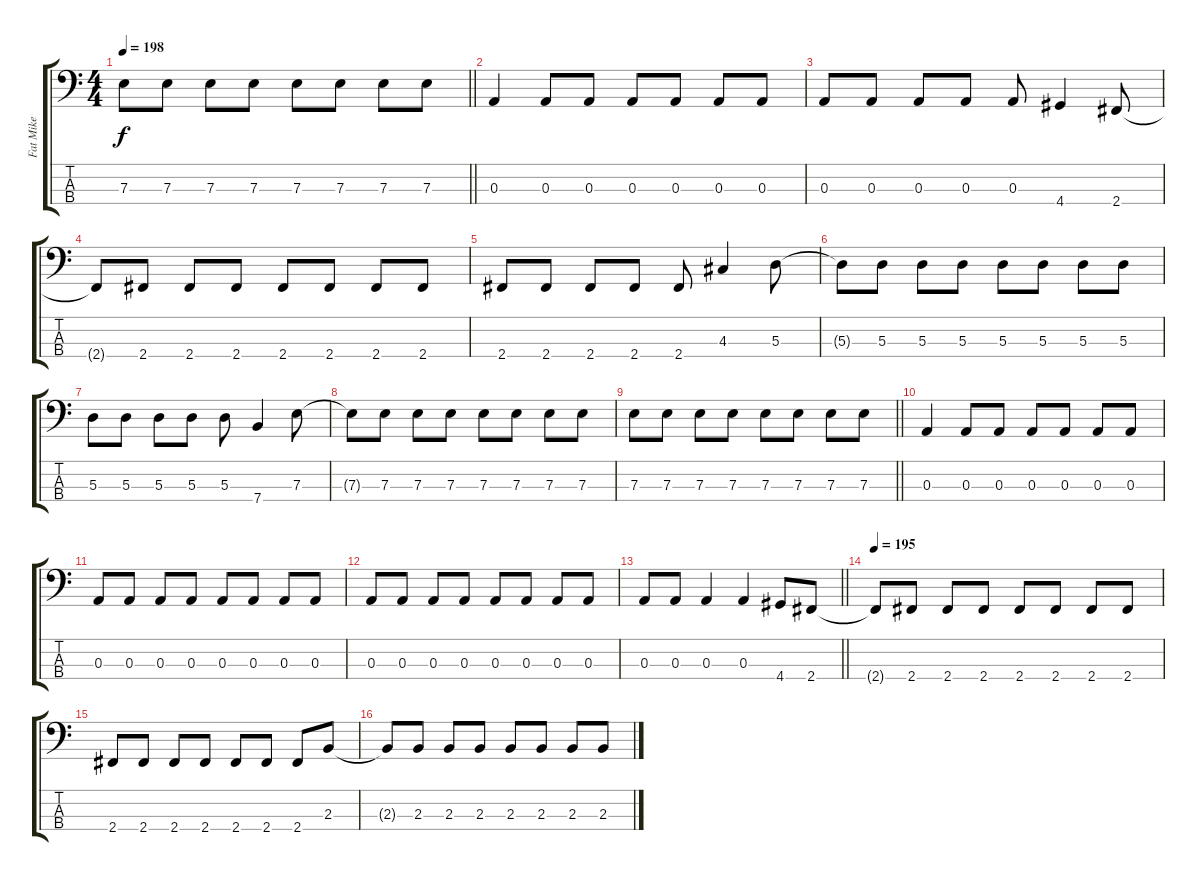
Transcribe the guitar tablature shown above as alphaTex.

\track ("Fat Mike" "Fat Mike") {instrument electricbasspick}
\staff {score tabs}
\tuning (G2 D2 A1 E1) {hide}
\ts (4 4)
\tempo 198
\clef f4
\barLineRight lightlight
\ks c
7.3.8{dy f} 7.3.8 7.3.8 7.3.8 7.3.8 7.3.8 7.3.8 7.3.8 |
0.3.4 0.3.8 0.3.8 0.3.8 0.3.8 0.3.8 0.3.8 |
0.3.8 0.3.8 0.3.8 0.3.8 0.3.8 4.4.4 2.4.8 |
2.4{t}.8 2.4.8 2.4.8 2.4.8 2.4.8 2.4.8 2.4.8 2.4.8 |
2.4.8 2.4.8 2.4.8 2.4.8 2.4.8 4.3.4 5.3.8 |
5.3{t}.8 5.3.8 5.3.8 5.3.8 5.3.8 5.3.8 5.3.8 5.3.8 |
5.3.8 5.3.8 5.3.8 5.3.8 5.3.8 7.4.4 7.3.8 |
7.3{t}.8 7.3.8 7.3.8 7.3.8 7.3.8 7.3.8 7.3.8 7.3.8 |
\barLineRight lightlight
7.3.8 7.3.8 7.3.8 7.3.8 7.3.8 7.3.8 7.3.8 7.3.8 |
0.3.4 0.3.8 0.3.8 0.3.8 0.3.8 0.3.8 0.3.8 |
0.3.8 0.3.8 0.3.8 0.3.8 0.3.8 0.3.8 0.3.8 0.3.8 |
0.3.8 0.3.8 0.3.8 0.3.8 0.3.8 0.3.8 0.3.8 0.3.8 |
\barLineRight lightlight
0.3.8 0.3.8 0.3.4 0.3.4 4.4.8 2.4.8 |
\section ("" "")
\tempo 195
2.4{t}.8 2.4.8 2.4.8 2.4.8 2.4.8 2.4.8 2.4.8 2.4.8 |
2.4.8 2.4.8 2.4.8 2.4.8 2.4.8 2.4.8 2.4.8 2.3.8 |
2.3{t}.8 2.3.8 2.3.8 2.3.8 2.3.8 2.3.8 2.3.8 2.3.8
